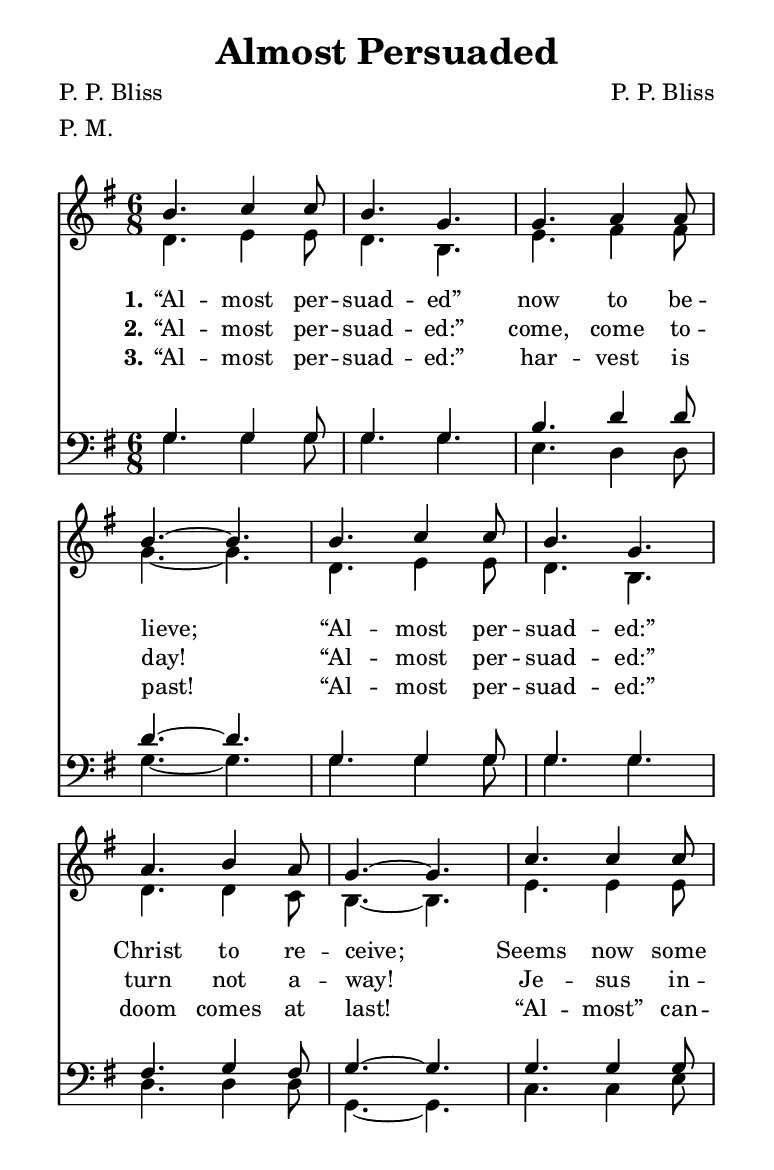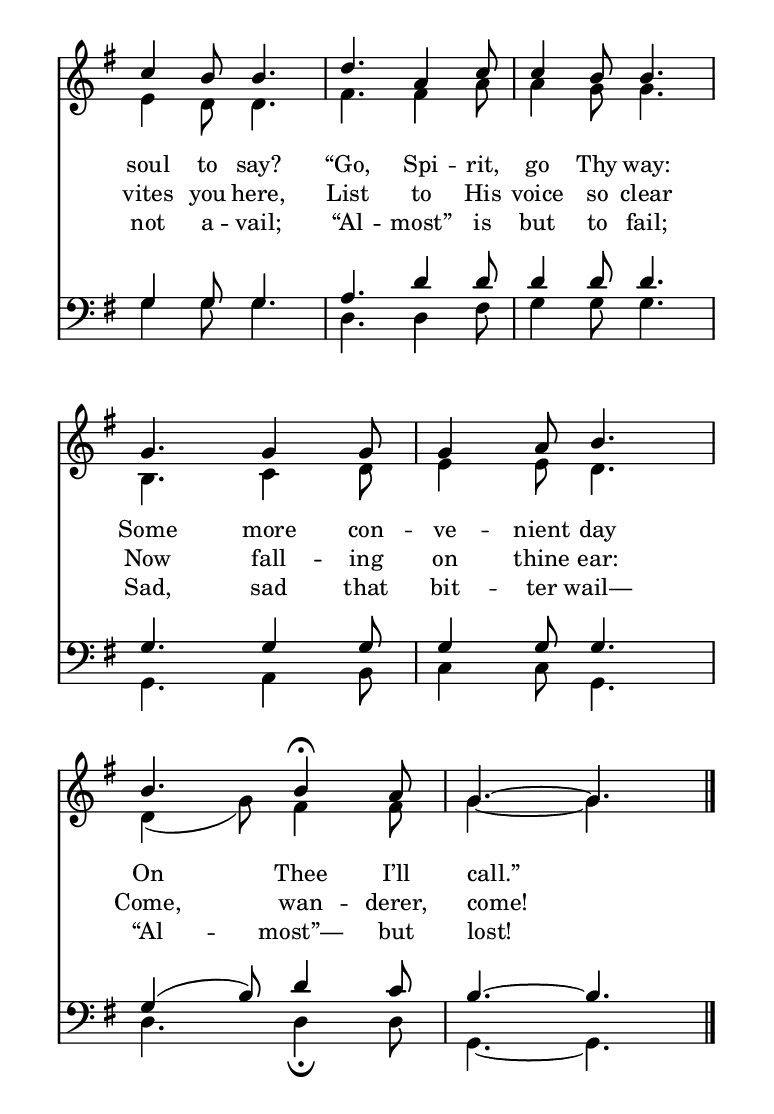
\include "common/global.ily"
\paper {
  \include "common/paper.ily"
  ragged-bottom = ##t
  ragged-last-bottom = ##t
  systems-per-page = 3
  %page-count = ##f
}

\header{
  hymnnumber = "57"
  title = "Almost Persuaded"
  tunename = ""
  meter = "P. M."
  poet = "P. P. Bliss"
  composer = "P. P. Bliss"
  %copyright = ""
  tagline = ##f
}

% for fermata in MIDI
ta = { \tempo 4=80 }
tb = { \tempo 4=40 }

patternAA = { c4.   c4 c8 | c4. c4. }
patternAB = { c4 c8 c4 c8 | c4. c4. }
patternAC = { c4. \tb c4 \ta c8 | c4. c4. }
patternBA = { c4. c4 c8 | c4 c8 c4. }

global = {
  \include "common/overrides.ily"
  \override Staff.TimeSignature.style = #'()
  \time 6/8
  \override Score.MetronomeMark.transparent = ##t % hide all fermata changes too
  \ta
  \key g \major
  %\partial 4
  \autoBeamOff
}

notesSoprano = {
\global
\relative c'' {

  \changePitch \patternAA { b c c | b g | g a a | b ~ b }
  \changePitch \patternAA { b c c | b g | a b a | g ~ g }
  \changePitch \patternBA { c c c | c b b }
  \changePitch \patternBA { d a c | c b b }
  \changePitch \patternBA { g g g | g a b }
  \changePitch \patternAC { b b \fermata a | g ~ g }

  \bar "|."

}
}

notesAlto = {
\global
\relative e' {

  \changePitch \patternAA { d e e | d b | e fis fis | g ~ g }
  \changePitch \patternAA { d e e | d b | d d c | b ~ b }
  \changePitch \patternBA { e e e | e d d }
  \changePitch \patternBA { fis fis a | a g g }
  \changePitch \patternBA { b, c d | e e d }
  \changePitch \patternAB { d( g) fis fis | g ~ g }

}
}

notesTenor = {
\global
\relative a {

  \changePitch \patternAA { g g g | g g | b d d | d ~ d }
  \changePitch \patternAA { g, g g | g g | fis g fis | g ~ g }
  \changePitch \patternBA { g g g | g g g }
  \changePitch \patternBA { a d d | d d d }
  \changePitch \patternBA { g, g g | g g g }
  \changePitch \patternAB { g( b) d c | b ~ b }

}
}

notesBass = {
\global
\relative f {

  \changePitch \patternAA { g g g | g g | e d d | g ~ g }
  \changePitch \patternAA { g g g | g g | d d d | g, ~ g }
  \changePitch \patternBA { c c e | g g g }
  \changePitch \patternBA { d d fis | g g g }
  \changePitch \patternBA { g, a b | c c g }
  \changePitch \patternAC { d' d \fermata d | g, ~ g }

}
}

wordsA = \lyricmode {
\set stanza = "1."

“Al -- most per -- suad -- ed” now to be -- lieve;
“Al -- most per -- suad -- ed:” Christ to re -- ceive;
Seems now some soul to say?
“Go, Spi -- rit, go Thy way:
Some more con -- ve -- nient day
On Thee I’ll call.”

}

wordsB = \lyricmode {
\set stanza = "2."

“Al -- most per -- suad -- ed:” come, come to -- day!
“Al -- most per -- suad -- ed:” turn not a -- way!
Je -- sus in -- vites you here,
List to His voice so clear
Now fall -- ing on thine ear:
Come, wan -- derer, come!

}

wordsC = \lyricmode {
\set stanza = "3."

“Al -- most per -- suad -- ed:” har -- vest is past!
“Al -- most per -- suad -- ed:” doom comes at last!
“Al -- most” can -- not a -- vail;
“Al -- most” is but to fail;
Sad, sad that bit -- ter wail—
“Al -- most”— but lost!

}

\score {
  \context ChoirStaff <<
    \context Staff = upper <<
      \set ChoirStaff.systemStartDelimiter = #'SystemStartBar
      \context Voice  = sopranos { \voiceOne << \notesSoprano >> }
      \context Voice  = altos { \voiceTwo << \notesAlto >> }
      \context Lyrics = one   \lyricsto sopranos \wordsA
      \context Lyrics = two   \lyricsto sopranos \wordsB
      \context Lyrics = three \lyricsto sopranos \wordsC
    >>
    \context Staff = men <<
      \clef bass
      \context Voice  = tenors { \voiceOne << \notesTenor >> }
      \context Voice  = basses { \voiceTwo << \notesBass >> }
    >>
  >>
  \layout {
    \include "common/layout.ily"
  }
  \midi{
    \include "common/midi.ily"
  }
}

\version "2.18.0"  % necessary for upgrading to future LilyPond versions.

% vi:set et ts=2 sw=2 ai nocindent syntax=lilypond
